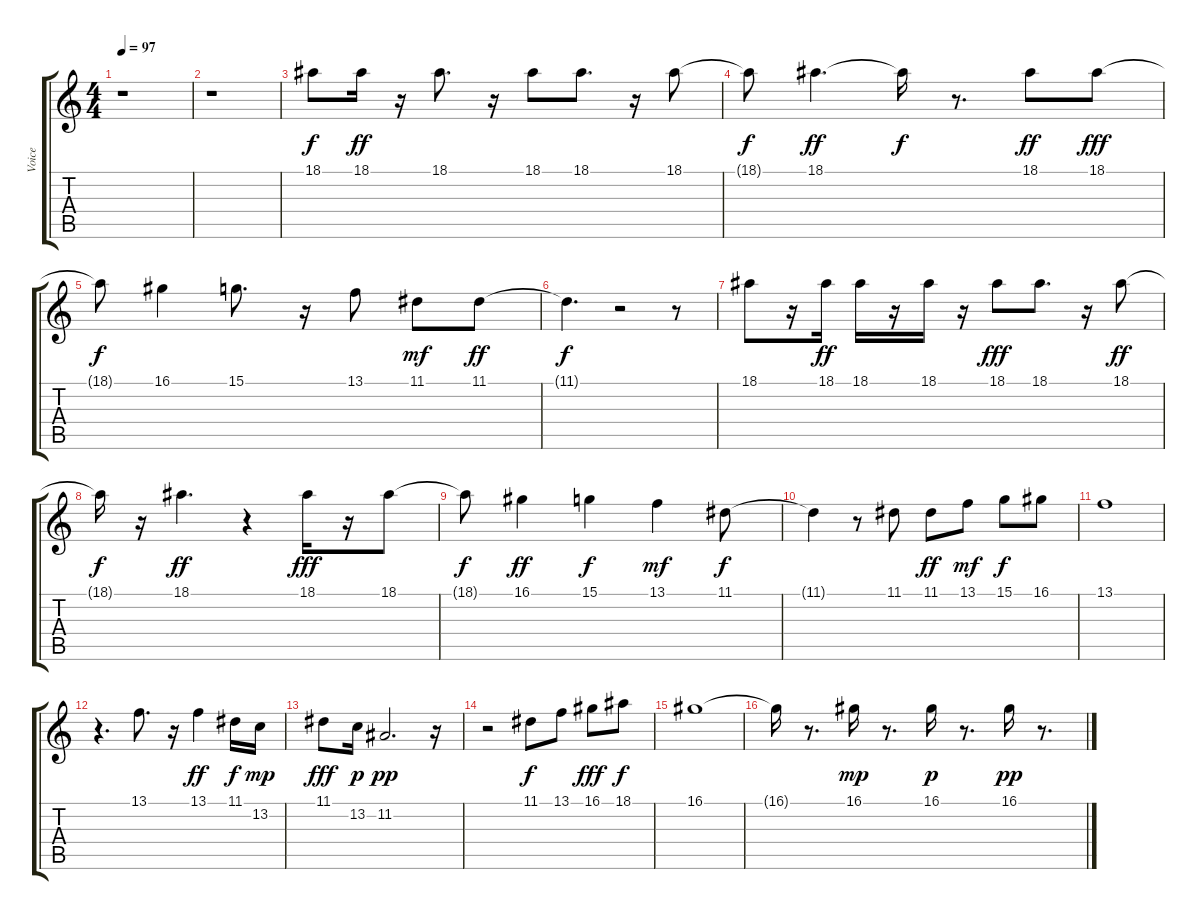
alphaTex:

\track ("Voice" "Voice") {instrument flute}
\staff {score tabs}
\tuning (E4 B3 G3 D3 A2 E2) {hide}
\ts (4 4)
\tempo 97
\clef g2
\ks c
r.1{dy pp} |
r.1 |
18.1.8{dy f} 18.1.16{dy ff} r.16 18.1.8{d} r.16 18.1.8 18.1.8{d} r.16 18.1.8 |
18.1{t}.8{dy f} 18.1.4{d dy ff} 18.1{t}.16{dy f} r.8{d} 18.1.8{dy ff} 18.1.8{dy fff} |
18.1{t}.8{dy f} 16.1.4 15.1.8{d} r.16 13.1.8 11.1.8{dy mf} 11.1.8{dy ff} |
11.1{t}.4{d dy f} r.2 r.8 |
18.1.8 r.16 18.1.16{dy ff} 18.1.16 r.16 18.1.16 r.16 18.1.8{dy fff} 18.1.8{d} r.16 18.1.8{dy ff} |
18.1{t}.16{dy f} r.16 18.1.4{d dy ff} r.4 18.1.16{dy fff} r.16 18.1.8 |
18.1{t}.8{dy f} 16.1.4{dy ff} 15.1.4{dy f} 13.1.4{dy mf} 11.1.8{dy f} |
11.1{t}.4 r.8 11.1.8 11.1.8{dy ff} 13.1.8{dy mf} 15.1.8{dy f} 16.1.8 |
13.1.1 |
r.4{d} 13.1.8{d} r.16 13.1.4{dy ff} 11.1.16{dy f} 13.2.16{dy mp} |
11.1.8{dy fff} 13.2.16{dy p} 11.2.2{d dy pp} r.16 |
r.2 11.1.8{dy f} 13.1.8 16.1.8{dy fff} 18.1.8{dy f} |
16.1.1 |
16.1{t}.16 r.8{d} 16.1.16{dy mp} r.8{d} 16.1.16{dy p} r.8{d} 16.1.16{dy pp} r.8{d}
